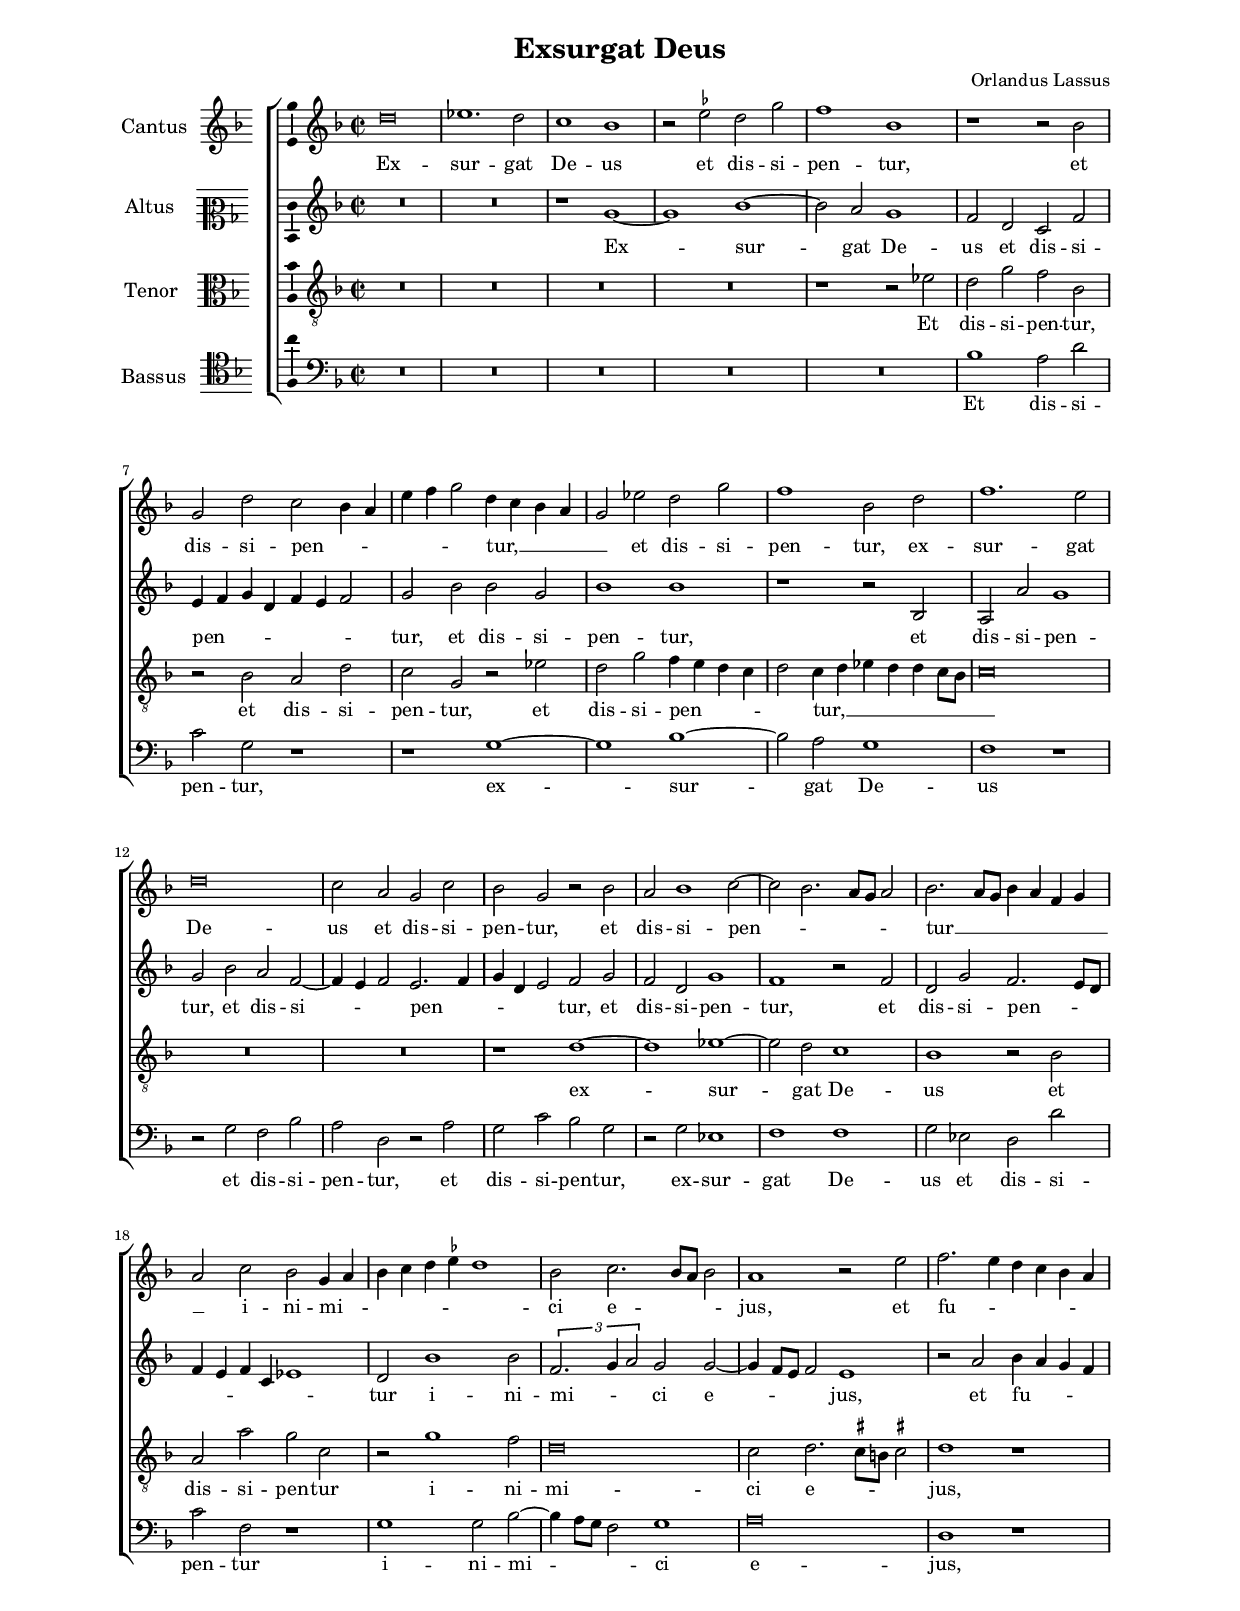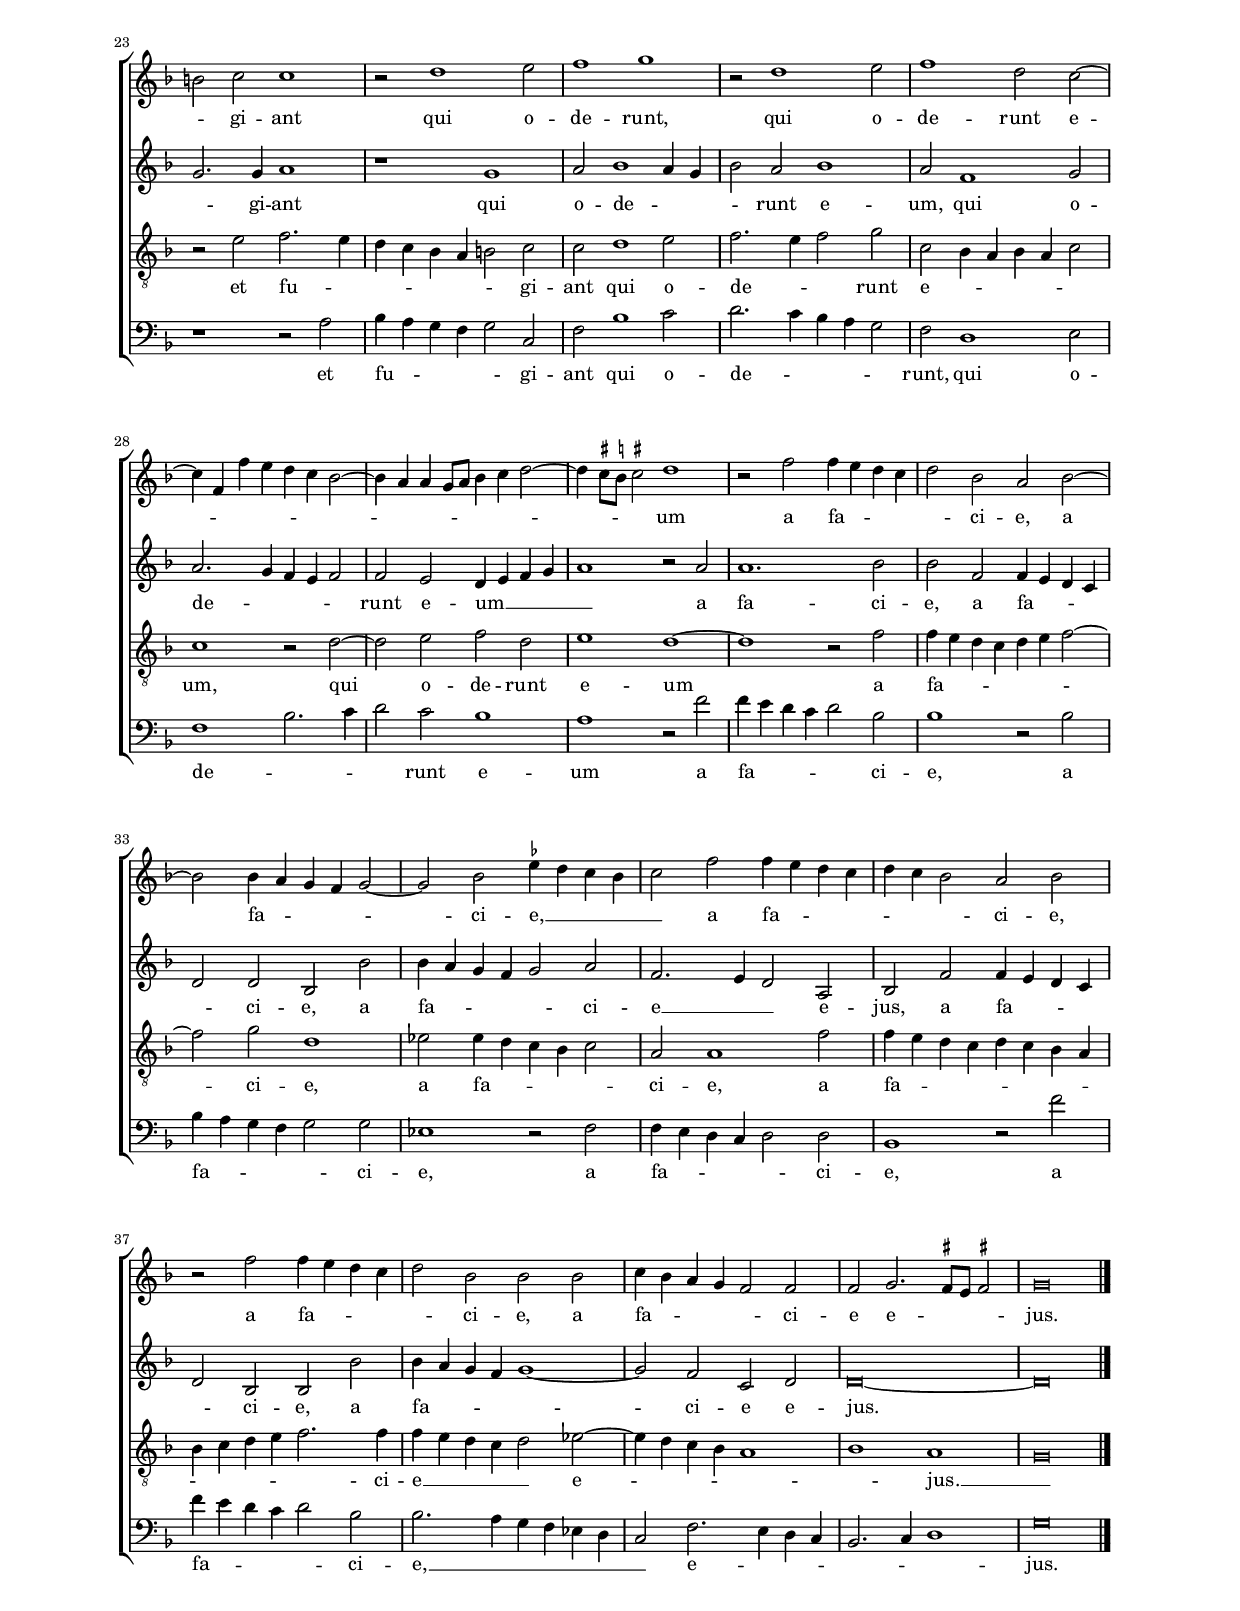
\header
{
  title="Exsurgat Deus"
  composer="Orlandus Lassus"
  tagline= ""
}

\version "2.24.1"
\include "deutsch.ly"
#(set-global-staff-size 15.5)
% #(set-default-paper-size "letter")
#(ly:set-option 'point-and-click #f)

	
global = {
	\key f \major
	\time 2/2 \set Score.measureLength = #(ly:make-moment 2/1)
	\skip 1*82 \bar "|."
	}

	ficta = { \once \set suggestAccidentals = ##t }
	
	forget = #(define-music-function (music) (ly:music?) #{
		\accidentalStyle forget
		$music
		\accidentalStyle default
		#})
	
	m = \melisma
	me = \melismaEnd


\paper
	{
	top-margin = 1.7 \cm
	bottom-margin = 1.7 \cm
	left-margin = 2.2 \cm
	right-margin = 2.2 \cm
	ragged-bottom = ##f
	ragged-last-bottom = ##f
	print-page-number = ##f
	system-system-spacing = #'((basic-distance . 18) (minimum-distance . 12) (padding . 6) (strechability . 150))
	systems-per-page = 4
	}


incipitcantus = \markup { \score {
	{
	\set Staff.instrumentName = \markup { \fontsize #1 "Cantus" }
	\key f \major
	\clef violin
	s4 \bar ""
	}
	\layout  {
	raggedright = ##t
	indent = 1.5 \cm
	line-width = 2.3\cm
	\context { \Staff \remove Time_signature_engraver }
	\override Staff.Clef.Y-extent = #'(0 . 0)
	}} \hspace #1 }
	
      
incipitaltus = \markup { \score {
	{
	\set Staff.instrumentName = \markup { \fontsize #1 "Altus" }
	\key f \major
	\clef mezzosoprano
	s4 \bar ""
	}
	\layout  {
	raggedright = ##t
	indent = 1.5 \cm
	line-width = 2.3\cm
	\context { \Staff \remove Time_signature_engraver }
	\override Staff.Clef.Y-extent = #'(0 . 0)
	}} \hspace #1 }


incipittenor = \markup { \score {
	{
	\set Staff.instrumentName = \markup { \fontsize #1 "Tenor" }
	\key f \major
	\clef alto
	s4 \bar ""
	}
	\layout  {
	raggedright = ##t
	indent = 1.5 \cm
	line-width = 2.3\cm
	\context { \Staff \remove Time_signature_engraver }
	\override Staff.Clef.Y-extent = #'(0 . 0)
	}} \hspace #1 }


incipitbassus = \markup { \score {
	{
	\set Staff.instrumentName = \markup { \fontsize #1 "Bassus" }
	\key f \major
	\clef tenor
	s4 \bar ""
	}
	\layout  {
	raggedright = ##t
	indent = 1.5 \cm
	line-width = 2.3\cm
	\context { \Staff \remove Time_signature_engraver }
	\override Staff.Clef.Y-extent = #'(0 . 0)
	}} \hspace #1 }


cantus =  \relative c''
	{
	d\breve
	es1. d2
	c1 b
	r2 \ficta es d g
%5
	f1 b, |
	r1 r2 b
	g2 d' c2 \m b4 a
	e'4 f g2 \me d4 \m c b a
	g2 \me es' d g
%10
	f1 b,2 d |
	f1. e2
	d\breve
	c2 a g c
	b2 g r b
%15
	a2 b1 c2~
	c2 \m b2. a8 g a2 \me
	b2. \m a8 g b4 a f g
	a2 \me c b g4 \m a
	b4 c d \ficta es d1 \me
%20
	b2 c2. \m b8 a b2 \me |
	a1 r2 e'
	f2. \m e4 d c b a
	h2 \me c c1
	r2 d1 e2
%25
	f1 g |
	r2 d1 e2
	f1 d2 c~
	c4 \m f, f' e d c b2~
	b4 a a g8 a b4 c d2~
%30
	d4 \ficta cis8 \ficta h \ficta cis!2 \me d1 |
	r2 f f4 \m e d c
	d2 \me b a b~
	b2 b4 \m a g f g2~
	g2 \me b \ficta es4 \m d c b
%35
	c2 \me f f4 \m e d c |
	d4 c b2 \me a b
	r2 f' f4 \m e d c
	d2 \me b b b
	c4 \m b a g f2 \me f
%40
	f2 g2. \m \ficta fis8 e \ficta fis!2 \me |
	g\breve |
	}


altus =  \relative c'
	{
	R\breve
	R\breve
	r1 g'~
	g1 b~
%5
	b2 a g1 |
	f2 d c f
	e4 \m f g d f e f2 \me
	g2 b b g
	b1 b
%10
	r1 r2 b, |
	a2 a' g1
	g2 b a f~
	f4 \m e f2 \me e2. \m f4
	g4 d e2 \me f g
%15
	f2 d g1 |
	f1 r2 f
	d2 g f2. \m e8 d
	f4 e f c es1 \me
	d2 b'1 b2
%20
	\tuplet 3/2 { f2. \m g4 a2 \me } g2 g~ |
	g4 \m f8 e f2 \me e1
	r2 a b4 \m a g f
	g2. \me g4 a1
	r1 g
%25
	a2 b1 \m a4 g |
	b2 \me a b1
	a2 f1 g2
	a2. \m g4 f e f2 \me
	f2 e d4 \m e f g
%30
	a1 \me r2 a |
	a1. b2
	b2 f f4 \m e d c
	d2 \me d b b'
	b4 \m a g f g2 \me a
%35
	f2. \m e4 d2 \me a |
	b2 f' f4 \m e d c
	d2 \me b b b'
	b4 \m a g f g1~
	g2 \me f c d
%40
	d\breve~
	d\breve |
	}


tenor =  \relative c'
	{
	R\breve
	R\breve
	R\breve
	R\breve
%5
	r1 r2 es |
	d2 g f b,
	r2 b a d
	c2 g r es'
	d2 g f4 \m e d c
%10
	d2 \me c4 \m d es d d c8 b |
	c\breve \me
	R\breve
	R\breve
	r1 d~
%15
	d1 es~ |
	es2 d c1
	b1 r2 b
	a2 a' g c,
	r2 g'1 f2
%20
	d\breve |
	c2 d2. \m \ficta cis8 h \ficta cis!2 \me |
	d1 r
	r2 e f2. \m e4
	d4 c b a h2 \me c
%25
	c2 d1 e2 |
	f2. \m e4 f2 \me g
	c,2 \m b4 a b a c2 \me
	c1 r2 d~
	d2 e f d
%30
	e1 d~ |
	d1 r2 f
	f4 \m e d c d e f2~
	f2 \me g d1
	es2 es4 \m d c b c2 \me
%35
	a2 a1 f'2 |
	f4 \m e d c d c b a
	b4 c d e f2. \me f4
	f4 \m e d c d2 \me es~
	es4 \m d c b a1
%40
	b1 \me a \m |
	g\breve \me |
	}


bassus  =  \relative c
	{
	R\breve
	R\breve
	R\breve
	R\breve
%5
	R\breve |
	b'1 a2 d
	c2 g r1
	r1 g~
	g1 b~
%10
	b2 a g1 |
	f1 r
	r2 g f b
	a2 d, r a'
	g2 c b g
%15
	r2 g es1 |
	f1 f
	g2 es d d'
	c2 f, r1
	g1 g2 b~
%20
	b4 \m a8 g f2 \me g1 |
	a\breve
	d,1 r
	r1 r2 a'
	b4 \m a g f g2 \me c,
%25
	f2 b1 c2 |
	d2. \m c4 b a g2 \me
	f2 d1 e2
	f1 \m b2. c4
	d2 \me c b1
%30
	a1 r2 f' |
	f4 \m e d c d2 \me b
	b1 r2 b
	b4 \m a g f g2 \me g
	es1 r2 f
%35
	f4 \m e d c d2 \me d |
	b1 r2 f''
	f4 \m e d c d2 \me b
	b2. \m a4 g f es d
	c2 \me f2. \m e4 d c
%40
	b2. c4 d1 \me |
	g\breve |
	}

lyricscantus = \lyricmode {
	Ex -- sur -- gat De -- us et dis -- si -- pen -- tur,
	et dis -- si -- pen -- tur, __
	et dis -- si -- pen -- tur,
	ex -- sur -- gat De -- us et dis -- si -- pen -- tur,
	et dis -- si -- pen -- tur __ i -- ni -- mi -- ci e -- jus,
	et fu -- gi -- ant qui o -- de -- runt,
	qui o -- de -- runt e -- um
	a fa -- ci -- e,
	a fa -- ci -- e, __
	a fa -- ci -- e,
	a fa -- ci -- e,
	a fa -- ci -- e e -- jus.
	}


lyricsaltus = \lyricmode {
	Ex -- sur -- gat De -- us et dis -- si -- pen -- tur,
	et dis -- si -- pen -- tur,
	et dis -- si -- pen -- tur,
	et dis -- si -- pen -- tur,
	et dis -- si -- pen -- tur,
	et dis -- si -- pen -- tur i -- ni -- mi -- ci e -- jus,
	et fu -- gi -- ant qui o -- de -- runt e -- um,
	qui o -- de -- runt e -- um __
	a fa -- ci -- e,
	a fa -- ci -- e,
	a fa -- ci -- e __ e -- jus,
	a fa -- ci -- e,
	a fa -- ci -- e e -- jus.
	}


lyricstenor = \lyricmode {
	Et dis -- si -- pen -- tur,
	et dis -- si -- pen -- tur,
	et dis -- si -- pen -- tur, __
	ex -- sur -- gat De -- us et dis -- si -- pen -- tur
	i -- ni -- mi -- ci e -- jus,
	et fu -- gi -- ant qui o -- de -- runt e -- um,
	qui o -- de -- runt e -- um
	a fa -- ci -- e,
	a fa -- ci -- e,
	a fa -- ci -- e __ e -- jus. __
	}


lyricsbassus = \lyricmode {
	Et dis -- si -- pen -- tur,
	ex -- sur -- gat De -- us et dis -- si -- pen -- tur,
	et dis -- si -- pen -- tur,
	ex -- sur -- gat De -- us et dis -- si -- pen -- tur
	i -- ni -- mi -- ci e -- jus,
	et fu -- gi -- ant qui o -- de -- runt,
	qui o -- de -- runt e -- um
	a fa -- ci -- e,
	a fa -- ci -- e,
	a fa -- ci -- e,
	a fa -- ci -- e, __ e -- jus.
	}


\score
{  
  % \transpose {
	\new ChoirStaff \with { \override StaffGrouper.staff-staff-spacing.basic-distance = #11 }
	<<

	\new Staff << \global
	\new Voice="v1" {
		\set Staff.instrumentName=\incipitcantus
		\set Staff.midiInstrument = "reed organ"
		\clef violin
		\cantus }
	\new Lyrics \lyricsto "v1" {\lyricscantus }
	>>


	\new Staff << \global
	\new Voice="v2" {
		\set Staff.instrumentName=\incipitaltus
		\set Staff.midiInstrument = "reed organ"
		\clef violin 
		\altus}
	\new Lyrics \lyricsto "v2" {\lyricsaltus }
	>>


	\new Staff << \global
	\new Voice="v3" {
		\set Staff.instrumentName=\incipittenor
		\set Staff.midiInstrument = "reed organ"
		\clef "G_8"
		\tenor }
	\new Lyrics \lyricsto "v3" {\lyricstenor }
	>>


	\new Staff << \global
	\new Voice="v4" {
		\set Staff.instrumentName=\incipitbassus
		\set Staff.midiInstrument = "reed organ"
		\clef "bass" 
		\bassus }
	\new Lyrics \lyricsto "v4" {\lyricsbassus}
	>>

	>>
	% } % transpose

	\layout
	{
	indent = 2.5 \cm
%	\context { \Lyrics \override VerticalAxisGroup.nonstaff-relatedstaff-spacing.padding = #1.4 }
	\context { \Score \override BarNumber.padding = #2 }
	\context { \Staff \override TimeSignature.break-visibility = #end-of-line-invisible }
	\context { \Staff \consists Ambitus_engraver }
	\context { \Voice \override NoteHead.style = #'baroque }
	}

\midi
	{
	\tempo 2 = 90
	}
	
}


% EOF
